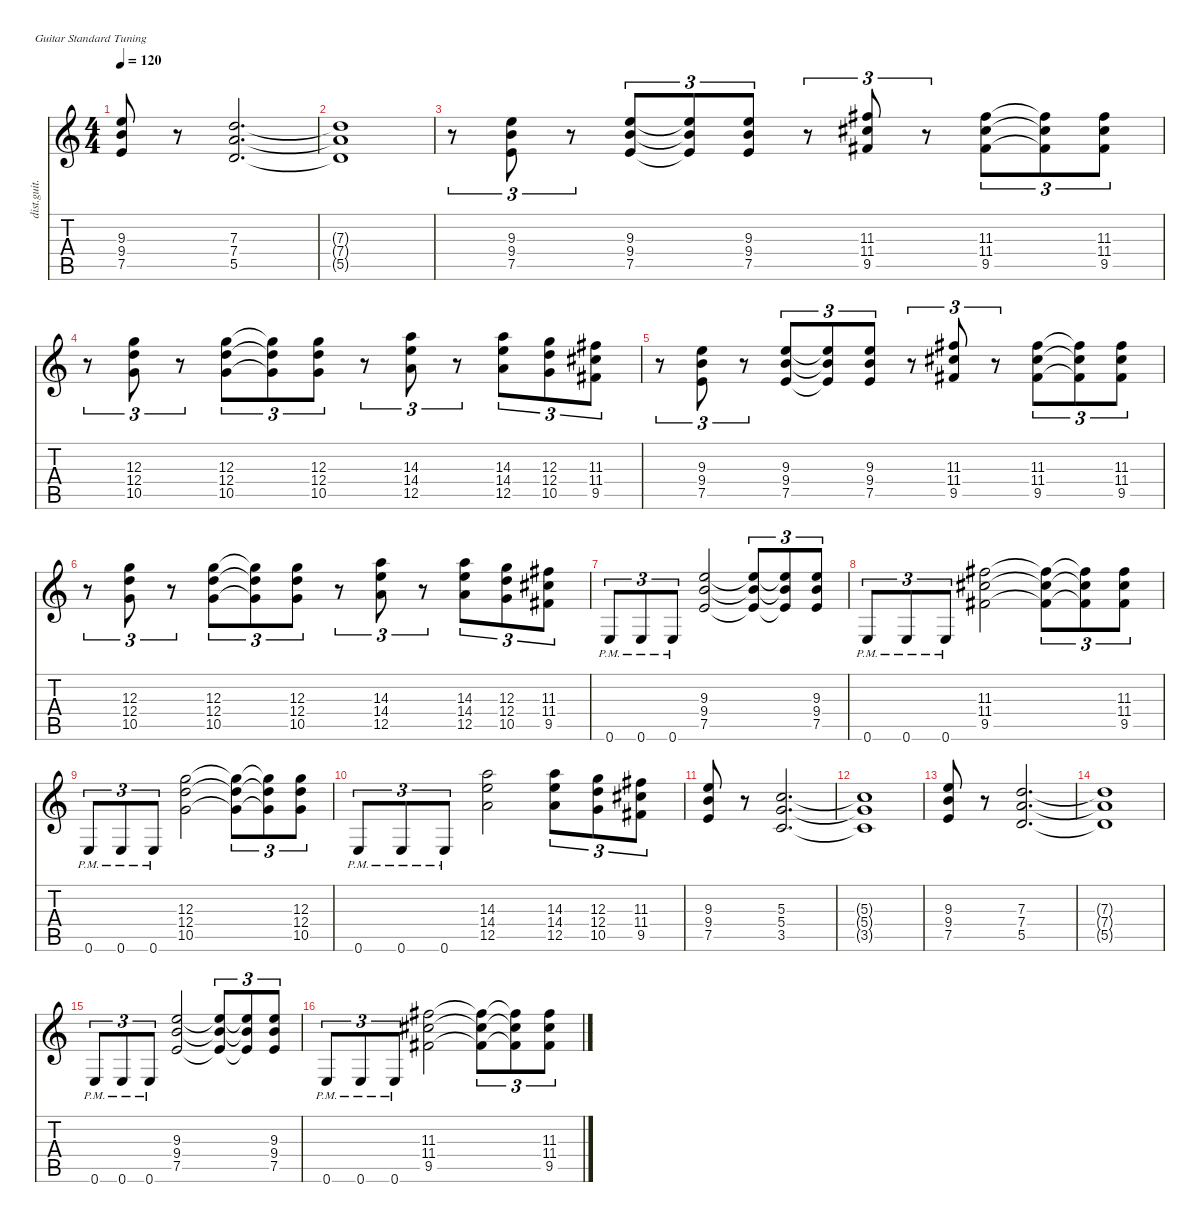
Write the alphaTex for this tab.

\defaultSystemsLayout 4
\hideDynamics
\bracketExtendMode nobrackets
\otherSystemsTrackNameOrientation horizontal
\track ("Electric 1" "dist.guit.") {instrument distortionguitar}
\staff {score tabs}
\tuning (E4 B3 G3 D3 A2 E2)
\ts (4 4)
\tempo 120
\clef g2
\ks c
(9.3 9.4 7.5).8{dy f beam Up} r.8{beam Up} (7.3 7.4 5.5).2{d beam Up} |
(7.3{t} 7.4{t} 5.5{t}).1{beam Up} |
r.8{tu (3 2) beam Down} (9.3 9.4 7.5).8{tu (3 2) beam Up} r.8{tu (3 2) beam Up} (9.3 9.4 7.5).8{tu (3 2) beam Up} (9.3{t} 9.4{t} 7.5{t}).8{tu (3 2) beam Up} (9.3 9.4 7.5).8{tu (3 2) beam Up} r.8{tu (3 2) beam Up} (11.3{acc #} 11.4{acc #} 9.5{acc #}).8{tu (3 2) beam Down} r.8{tu (3 2) beam Down} (11.3{acc #} 11.4{acc #} 9.5{acc #}).8{tu (3 2) beam Down} (11.3{t acc #} 11.4{t acc #} 9.5{t acc #}).8{tu (3 2) beam Down} (11.3{acc #} 11.4{acc #} 9.5{acc #}).8{tu (3 2) beam Down} |
r.8{tu (3 2) beam Down} (12.3 12.4 10.5).8{tu (3 2) beam Down} r.8{tu (3 2) beam Down} (12.3 12.4 10.5).8{tu (3 2) beam Down} (12.3{t} 12.4{t} 10.5{t}).8{tu (3 2) beam Down} (12.3 12.4 10.5).8{tu (3 2) beam Down} r.8{tu (3 2) beam Down} (14.3 14.4 12.5).8{tu (3 2) beam Down} r.8{tu (3 2) beam Down} (14.3 14.4 12.5).8{tu (3 2) beam Down} (12.3 12.4 10.5).8{tu (3 2) beam Down} (11.3{acc #} 11.4{acc #} 9.5{acc #}).8{tu (3 2) beam Down} |
r.8{tu (3 2) beam Down} (9.3 9.4 7.5).8{tu (3 2) beam Up} r.8{tu (3 2) beam Up} (9.3 9.4 7.5).8{tu (3 2) beam Up} (9.3{t} 9.4{t} 7.5{t}).8{tu (3 2) beam Up} (9.3 9.4 7.5).8{tu (3 2) beam Up} r.8{tu (3 2) beam Up} (11.3{acc #} 11.4{acc #} 9.5{acc #}).8{tu (3 2) beam Down} r.8{tu (3 2) beam Down} (11.3{acc #} 11.4{acc #} 9.5{acc #}).8{tu (3 2) beam Down} (11.3{t acc #} 11.4{t acc #} 9.5{t acc #}).8{tu (3 2) beam Down} (11.3{acc #} 11.4{acc #} 9.5{acc #}).8{tu (3 2) beam Down} |
r.8{tu (3 2) beam Down} (12.3 12.4 10.5).8{tu (3 2) beam Down} r.8{tu (3 2) beam Down} (12.3 12.4 10.5).8{tu (3 2) beam Down} (12.3{t} 12.4{t} 10.5{t}).8{tu (3 2) beam Down} (12.3 12.4 10.5).8{tu (3 2) beam Down} r.8{tu (3 2) beam Down} (14.3 14.4 12.5).8{tu (3 2) beam Down} r.8{tu (3 2) beam Down} (14.3 14.4 12.5).8{tu (3 2) beam Down} (12.3 12.4 10.5).8{tu (3 2) beam Down} (11.3{acc #} 11.4{acc #} 9.5{acc #}).8{tu (3 2) beam Down} |
0.6{pm}.8{tu (3 2) beam Up} 0.6{pm}.8{tu (3 2) beam Up} 0.6{pm}.8{tu (3 2) beam Up} (9.3 9.4 7.5).2{beam Up} (9.3{t} 9.4{t} 7.5{t}).8{tu (3 2) beam Up} (9.3{t} 9.4{t} 7.5{t}).8{tu (3 2) beam Up} (9.3 9.4 7.5).8{tu (3 2) beam Up} |
0.6{pm}.8{tu (3 2) beam Up} 0.6{pm}.8{tu (3 2) beam Up} 0.6{pm}.8{tu (3 2) beam Up} (11.3{acc #} 11.4{acc #} 9.5{acc #}).2{beam Down} (11.3{t acc #} 11.4{t acc #} 9.5{t acc #}).8{tu (3 2) beam Down} (11.3{t acc #} 11.4{t acc #} 9.5{t acc #}).8{tu (3 2) beam Down} (11.3{acc #} 11.4{acc #} 9.5{acc #}).8{tu (3 2) beam Down} |
0.6{pm}.8{tu (3 2) beam Up} 0.6{pm}.8{tu (3 2) beam Up} 0.6{pm}.8{tu (3 2) beam Up} (12.3 12.4 10.5).2{beam Down} (12.3{t} 12.4{t} 10.5{t}).8{tu (3 2) beam Down} (12.3{t} 12.4{t} 10.5{t}).8{tu (3 2) beam Down} (12.3 12.4 10.5).8{tu (3 2) beam Down} |
0.6{pm}.8{tu (3 2) beam Up} 0.6{pm}.8{tu (3 2) beam Up} 0.6{pm}.8{tu (3 2) beam Up} (14.3 14.4 12.5).2{beam Down} (14.3 14.4 12.5).8{tu (3 2) beam Down} (12.3 12.4 10.5).8{tu (3 2) beam Down} (11.3{acc #} 11.4{acc #} 9.5{acc #}).8{tu (3 2) beam Down} |
(9.3 9.4 7.5).8{beam Up} r.8{beam Up} (5.3 5.4 3.5).2{d beam Up} |
(5.3{t} 5.4{t} 3.5{t}).1{beam Up} |
(9.3 9.4 7.5).8{beam Up} r.8{beam Up} (7.3 7.4 5.5).2{d beam Up} |
(7.3{t} 7.4{t} 5.5{t}).1{beam Up} |
0.6{pm}.8{tu (3 2) beam Up} 0.6{pm}.8{tu (3 2) beam Up} 0.6{pm}.8{tu (3 2) beam Up} (9.3 9.4 7.5).2{beam Up} (9.3{t} 9.4{t} 7.5{t}).8{tu (3 2) beam Up} (9.3{t} 9.4{t} 7.5{t}).8{tu (3 2) beam Up} (9.3 9.4 7.5).8{tu (3 2) beam Up} |
0.6{pm}.8{tu (3 2) beam Up} 0.6{pm}.8{tu (3 2) beam Up} 0.6{pm}.8{tu (3 2) beam Up} (11.3{acc #} 11.4{acc #} 9.5{acc #}).2{beam Down} (11.3{t acc #} 11.4{t acc #} 9.5{t acc #}).8{tu (3 2) beam Down} (11.3{t acc #} 11.4{t acc #} 9.5{t acc #}).8{tu (3 2) beam Down} (11.3{acc #} 11.4{acc #} 9.5{acc #}).8{tu (3 2) beam Down}
